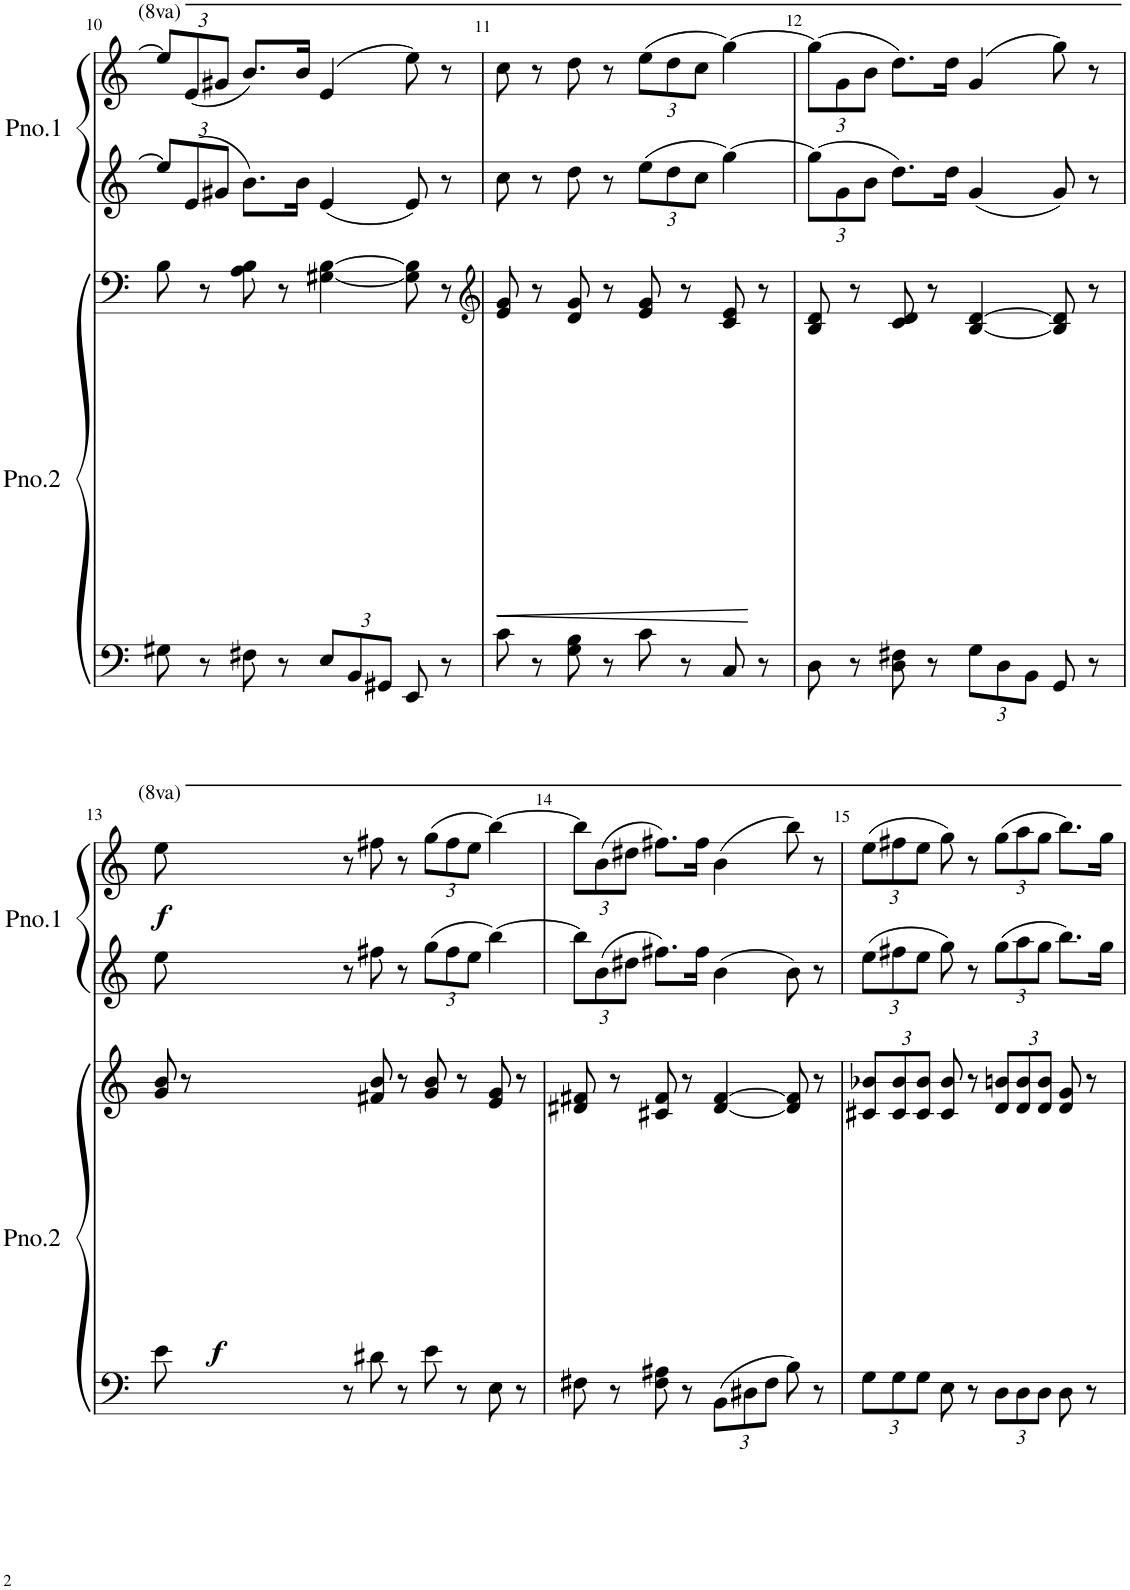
**kern	**kern	**dynam	**kern	**kern	**dynam
*part2	*part2	*part2	*part1	*part1	*part1
*staff4	*staff3	*staff3/4	*staff2	*staff1	*staff1/2
*I"Piano 2	*	*	*I"Piano 1	*	*
*I'Pno.2	*	*	*I'Pno.1	*	*
!!LO:PB:g=z
*clefF4	*clefF4	*	*clefG2	*clefG2	*
*k[]	*k[]	*	*k[]	*k[]	*
*M4/4	*M4/4	*	*M4/4	*M4/4	*
*	*	*	*Xbrackettup	*Xbrackettup	*
=10	=10	=10	=10	=10	=10
8G#X\	8B\	.	12ee/L]	12eee/L]	.
.	.	.	12e/	(12ee/	.
8r	8r	.	.	.	.
.	.	.	12g#X/J	12gg#X/J	.
8F#X\	8A\ 8B\	.	8.b\L	8.bb/L)	.
8r	8r	.	.	.	.
.	.	.	16b\Jk	16bb/Jk	.
*Xbrackettup	*	*	*	*	*
12E/L	[4G#X\ [4B\	.	4e/	(4ee/	.
12BB/	.	.	.	.	.
12GG#X/J	.	.	.	.	.
8EE/	8G#\] 8B\]	.	8e/	8eee\)	.
8r	8r	.	8r	8r	.
=11	=11	=11	=11	=11	=11
*	*clefG2	*	*	*	*
!	!	!LO:HP:b	!	!	!
8c\	8e/ 8g/	<	8cc\	8ccc\	.
8r	8r	.	8r	8r	.
8G\ 8B\	8d/ 8g/	.	8dd\	8ddd\	.
8r	8r	.	8r	8r	.
8c\	8e/ 8g/	.	12ee\L	(12eee\L	.
.	.	.	12dd\	12ddd\	.
8r	8r	.	.	.	.
.	.	.	12cc\J	12ccc\J	.
8C/	8c/ 8e/	.	[4gg\	[4ggg\)	.
8r	8r	[	.	.	.
=12	=12	=12	=12	=12	=12
8D\	8B/ 8d/	.	12gg\L]	(12ggg\L]	.
.	.	.	12g\	12gg\	.
8r	8r	.	.	.	.
.	.	.	12b\J	12bb\J	.
8D\ 8F#X\	8c/ 8d/	.	8.dd\L	8.ddd\L)	.
8r	8r	.	.	.	.
.	.	.	16dd\Jk	16ddd\Jk	.
12G\L	[4B/ [4d/	.	4g/	(4gg/	.
12D\	.	.	.	.	.
12BB\J	.	.	.	.	.
8GG/	8B/] 8d/]	.	8g/	8ggg\)	.
8r	8r	.	8r	8r	.
!!LO:LB:g=z
=13	=13	=13	=13	=13	=13
!	!	!LO:DY:b	!	!	!LO:DY:b
8e\	8g/ 8b/	f	8ee\	8eee\	f
8r	8r	.	8r	8r	.
8d#X\	8f#X/ 8b/	.	8ff#X\	8fff#X\	.
8r	8r	.	8r	8r	.
8e\	8g/ 8b/	.	12gg\L	(12ggg\L	.
.	.	.	12ff#\	12fff#\	.
8r	8r	.	.	.	.
.	.	.	12ee\J	12eee\J	.
8E\	8e/ 8g/	.	[4bb\	[4bbb\)	.
8r	8r	.	.	.	.
=14	=14	=14	=14	=14	=14
8F#X\	8d#X/ 8f#X/	.	12bb\L]	12bbb\L]	.
.	.	.	12b\	(12bb\	.
8r	8r	.	.	.	.
.	.	.	12dd#X\J	12ddd#X\J	.
8F#\ 8A#X\	8c#X/ 8f#/	.	8.ff#X\L	8.fff#X\L)	.
8r	8r	.	.	.	.
.	.	.	16ff#\Jk	16fff#\Jk	.
12BB\L	[4d#/ [4f#/	.	4b\	(4bb\	.
12D#X\	.	.	.	.	.
12F#\J	.	.	.	.	.
8B\	8d#/] 8f#/]	.	8b\	8bbb\)	.
8r	8r	.	8r	8r	.
=15	=15	=15	=15	=15	=15
*	*Xbrackettup	*	*	*	*
12G\L	12c#X/ 12b-X/L	.	12ee\L	(12eee\L	.
12G\	12c#/ 12b-/	.	12ff#X\	12fff#X\	.
12G\J	12c#/ 12b-/J	.	12ee\J	12eee\J	.
8E\	8c#/ 8b-/	.	8gg\	8ggg\)	.
8r	8r	.	8r	8r	.
12D\L	12d/ 12bn/L	.	12gg\L	(12ggg\L	.
12D\	12d/ 12b/	.	12aa\	12aaa\	.
12D\J	12d/ 12b/J	.	12gg\J	12ggg\J	.
8D\	8d/ 8g/	.	8.bb\L	8.bbb\L)	.
8r	8r	.	.	.	.
.	.	.	16gg\Jk	16ggg\Jk	.
=	=	=	=	=	=
*-	*-	*-	*-	*-	*-
